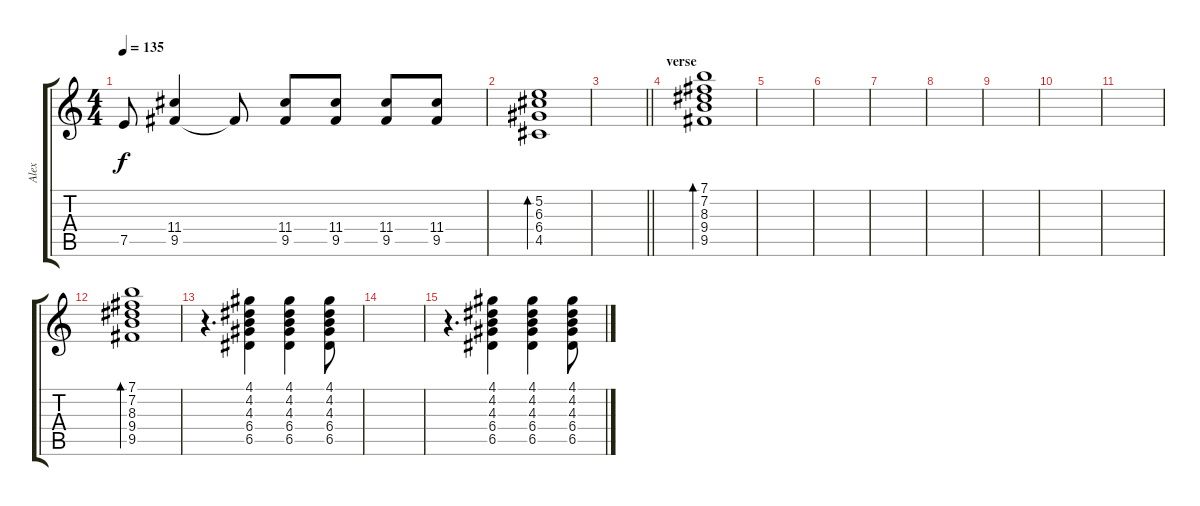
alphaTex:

\track ("Alex" "Alex") {instrument electricguitarclean}
\staff {score tabs}
\tuning (E4 B3 G3 D3 A2 E2) {hide}
\ts (4 4)
\tempo 135
\clef g2
\ks c
7.5{t}.8{dy f} (11.4 9.5).4 9.5{t}.8 (11.4 9.5).8 (11.4 9.5).8 (11.4 9.5).8 (11.4 9.5).8 |
(5.2 6.3 6.4 4.5).1{bd 480} |
\barLineRight lightlight
|
\section ("" "verse")
(7.1 7.2 8.3 9.4 9.5).1{bd 480} |
|
|
|
|
|
|
|
(7.1 7.2 8.3 9.4 9.5).1{bd 480 volume 8} |
r.4{d} (4.1 4.2 4.3 6.4 6.5).4 (4.1 4.2 4.3 6.4 6.5).4 (4.1 4.2 4.3 6.4 6.5).8 |
|
r.4{d} (4.1 4.2 4.3 6.4 6.5).4 (4.1 4.2 4.3 6.4 6.5).4 (4.1 4.2 4.3 6.4 6.5).8
